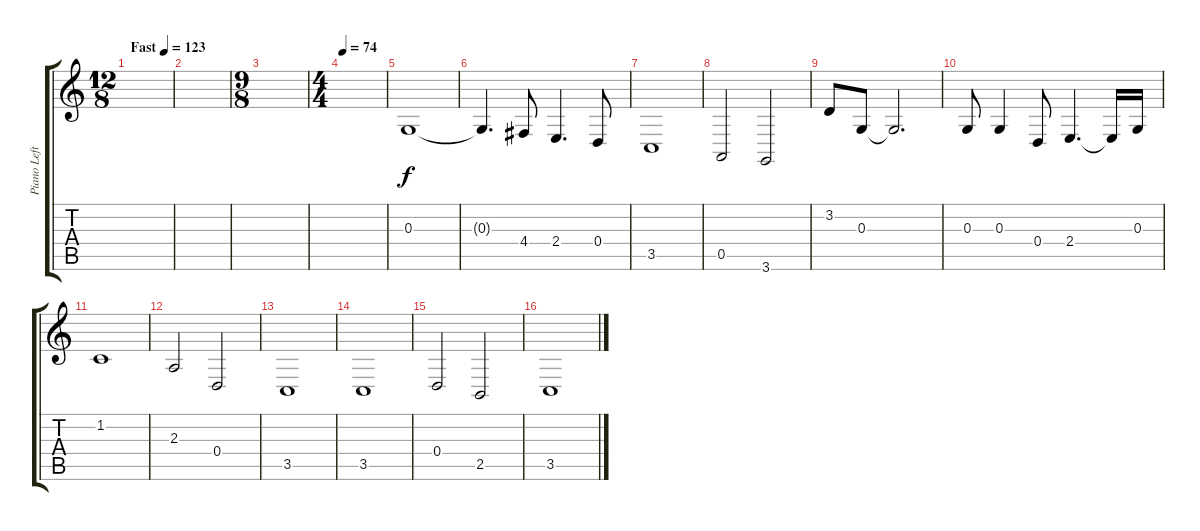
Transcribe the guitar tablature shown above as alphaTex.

\track ("Piano Left" "Piano Left") {instrument acousticgrandpiano}
\staff {score tabs}
\tuning (E4 B3 G3 D3 A2 E2) {hide}
\ts (12 8)
\tempo (123 "Fast")
\clef g2
\ks c
|
|
\ts (9 8)
|
\ts (4 4)
\tempo 74
|
0.3.1 |
0.3{t}.4{d} 4.4.8 2.4.4{d} 0.4.8 |
3.5.1 |
0.5.2 3.6.2 |
3.2.8 0.3.8 0.3{t}.2{d} |
0.3.8 0.3.4 0.4.8 2.4.4{d} 2.4{t}.16 0.3.16 |
1.2.1 |
2.3.2 0.4.2 |
3.5.1 |
3.5.1 |
0.4.2 2.5.2 |
3.5.1
